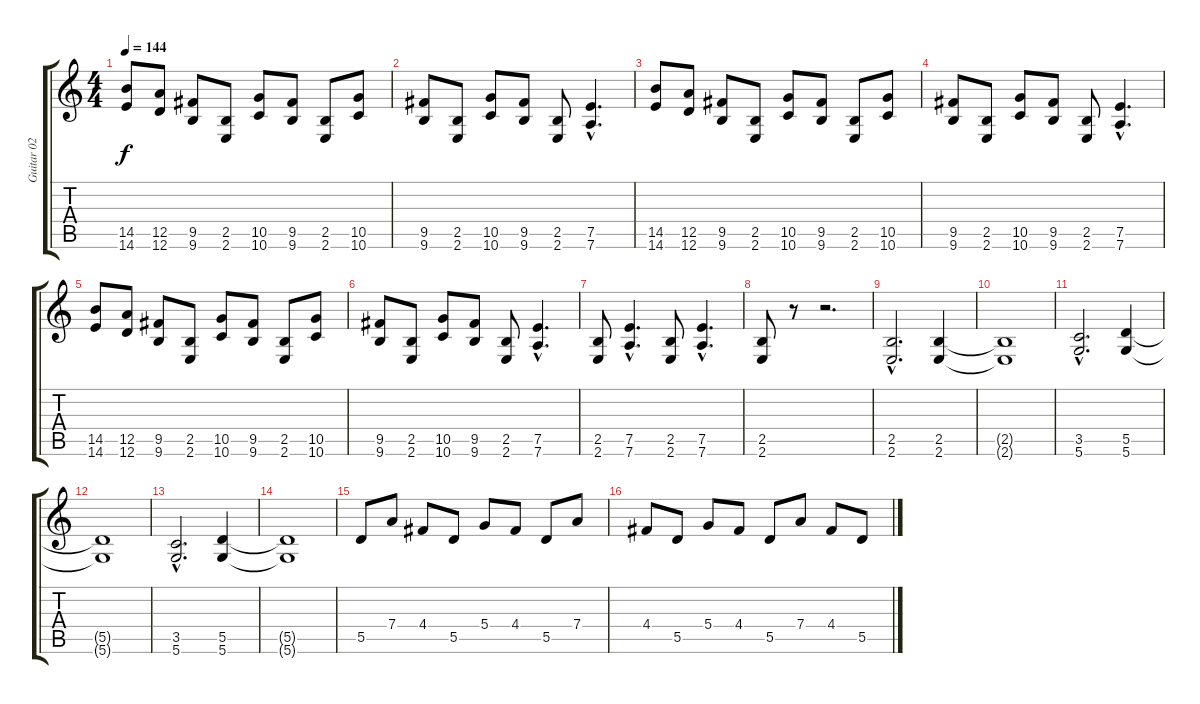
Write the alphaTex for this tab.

\track ("Guitar 02" "Guitar 02") {instrument distortionguitar}
\staff {score tabs}
\tuning (E4 B3 G3 D3 A2 D2) {hide}
\ts (4 4)
\tempo 144
\clef g2
\ks c
(14.5 14.6).8{dy f instrument distortionguitar} (12.5 12.6).8 (9.5 9.6).8 (2.5 2.6).8 (10.5 10.6).8 (9.5 9.6).8 (2.5 2.6).8 (10.5 10.6).8 |
(9.5 9.6).8 (2.5 2.6).8 (10.5 10.6).8 (9.5 9.6).8 (2.5 2.6).8 (7.5{hac} 7.6{hac}).4{d} |
(14.5 14.6).8{instrument distortionguitar} (12.5 12.6).8 (9.5 9.6).8 (2.5 2.6).8 (10.5 10.6).8 (9.5 9.6).8 (2.5 2.6).8 (10.5 10.6).8 |
(9.5 9.6).8 (2.5 2.6).8 (10.5 10.6).8 (9.5 9.6).8 (2.5 2.6).8 (7.5{hac} 7.6{hac}).4{d} |
(14.5 14.6).8{instrument distortionguitar} (12.5 12.6).8 (9.5 9.6).8 (2.5 2.6).8 (10.5 10.6).8 (9.5 9.6).8 (2.5 2.6).8 (10.5 10.6).8 |
(9.5 9.6).8 (2.5 2.6).8 (10.5 10.6).8 (9.5 9.6).8 (2.5 2.6).8 (7.5{hac} 7.6{hac}).4{d} |
(2.5 2.6).8 (7.5{hac} 7.6{hac}).4{d} (2.5 2.6).8 (7.5{hac} 7.6{hac}).4{d} |
(2.5 2.6).8 r.8 r.2{d} |
(2.5{hac} 2.6{hac}).2{d} (2.5 2.6).4 |
(2.5{t} 2.6{t}).1 |
(3.5{hac} 5.6{hac}).2{d} (5.5 5.6).4 |
(5.5{t} 5.6{t}).1 |
(3.5{hac} 5.6{hac}).2{d} (5.5 5.6).4 |
(5.5{t} 5.6{t}).1 |
5.5.8 7.4.8 4.4.8 5.5.8 5.4.8 4.4.8 5.5.8 7.4.8 |
4.4.8 5.5.8 5.4.8 4.4.8 5.5.8 7.4.8 4.4.8 5.5.8
